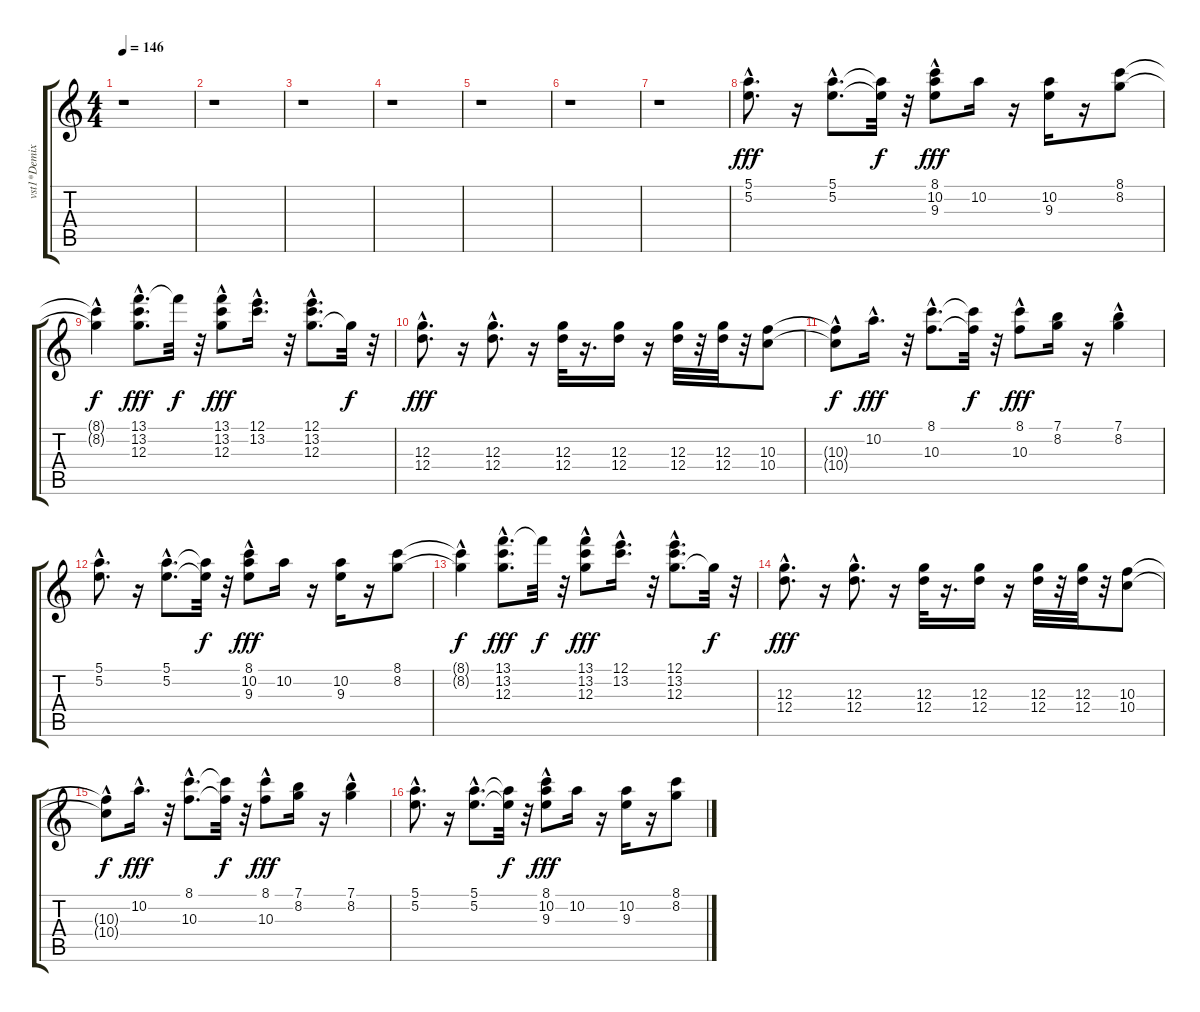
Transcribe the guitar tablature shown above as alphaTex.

\track ("vst1*Demixed 12" "vst1*Demix") {instrument distortionguitar}
\staff {score tabs}
\tuning (E4 B3 G3 D3 A2 E2) {hide}
\ts (4 4)
\tempo 146
\clef g2
\ks c
r.1{dy fff instrument distortionguitar} |
r.1 |
r.1 |
r.1 |
r.1 |
r.1 |
r.1 |
(5.1{hac} 5.2).8{d} r.16 (5.1{hac} 5.2{hac}).8{d} (5.1{t} 5.2{t}).32{dy f} r.32 (8.1{hac} 10.2 9.3{hac}).8{dy fff} 10.2.16 r.16 (10.2 9.3).16 r.16 (8.1 8.2).8 |
(8.1{hac t} 8.2{t}).4{dy f} (13.1{hac} 13.2{hac} 12.3{hac}).8{d dy fff} 13.1{t}.32{dy f} r.32 (13.1{hac} 13.2{hac} 12.3{hac}).8{dy fff} (12.1{hac} 13.2).16{d} r.32 (12.1 13.2 12.3{hac}).8{d} 12.3{t}.32{dy f} r.32 |
(12.3 12.4{hac}).8{d dy fff} r.16 (12.3{hac} 12.4{hac}).8{d} r.16 (12.3 12.4).32 r.16{d} (12.3 12.4).16 r.16 (12.3 12.4).32 r.32 (12.3 12.4).32 r.32 (10.3 10.4).8 |
(10.3{hac t} 10.4{hac t}).8{dy f} 10.2{hac}.16{d dy fff} r.32 (8.1{hac} 10.3{hac}).8{d} (8.1{t} 10.3{t}).32{dy f} r.32 (8.1{hac} 10.3).8{dy fff} (7.1 8.2).16 r.16 (7.1 8.2{hac}).4 |
(5.1{hac} 5.2).8{d} r.16 (5.1{hac} 5.2{hac}).8{d} (5.1{t} 5.2{t}).32{dy f} r.32 (8.1{hac} 10.2 9.3{hac}).8{dy fff} 10.2.16 r.16 (10.2 9.3).16 r.16 (8.1 8.2).8 |
(8.1{hac t} 8.2{t}).4{dy f} (13.1{hac} 13.2{hac} 12.3{hac}).8{d dy fff} 13.1{t}.32{dy f} r.32 (13.1{hac} 13.2{hac} 12.3{hac}).8{dy fff} (12.1{hac} 13.2).16{d} r.32 (12.1 13.2 12.3{hac}).8{d} 12.3{t}.32{dy f} r.32 |
(12.3 12.4{hac}).8{d dy fff} r.16 (12.3{hac} 12.4{hac}).8{d} r.16 (12.3 12.4).32 r.16{d} (12.3 12.4).16 r.16 (12.3 12.4).32 r.32 (12.3 12.4).32 r.32 (10.3 10.4).8 |
(10.3{hac t} 10.4{hac t}).8{dy f} 10.2{hac}.16{d dy fff} r.32 (8.1{hac} 10.3{hac}).8{d} (8.1{t} 10.3{t}).32{dy f} r.32 (8.1{hac} 10.3).8{dy fff} (7.1 8.2).16 r.16 (7.1 8.2{hac}).4 |
(5.1{hac} 5.2).8{d} r.16 (5.1{hac} 5.2{hac}).8{d} (5.1{t} 5.2{t}).32{dy f} r.32 (8.1{hac} 10.2 9.3{hac}).8{dy fff} 10.2.16 r.16 (10.2 9.3).16 r.16 (8.1 8.2).8
